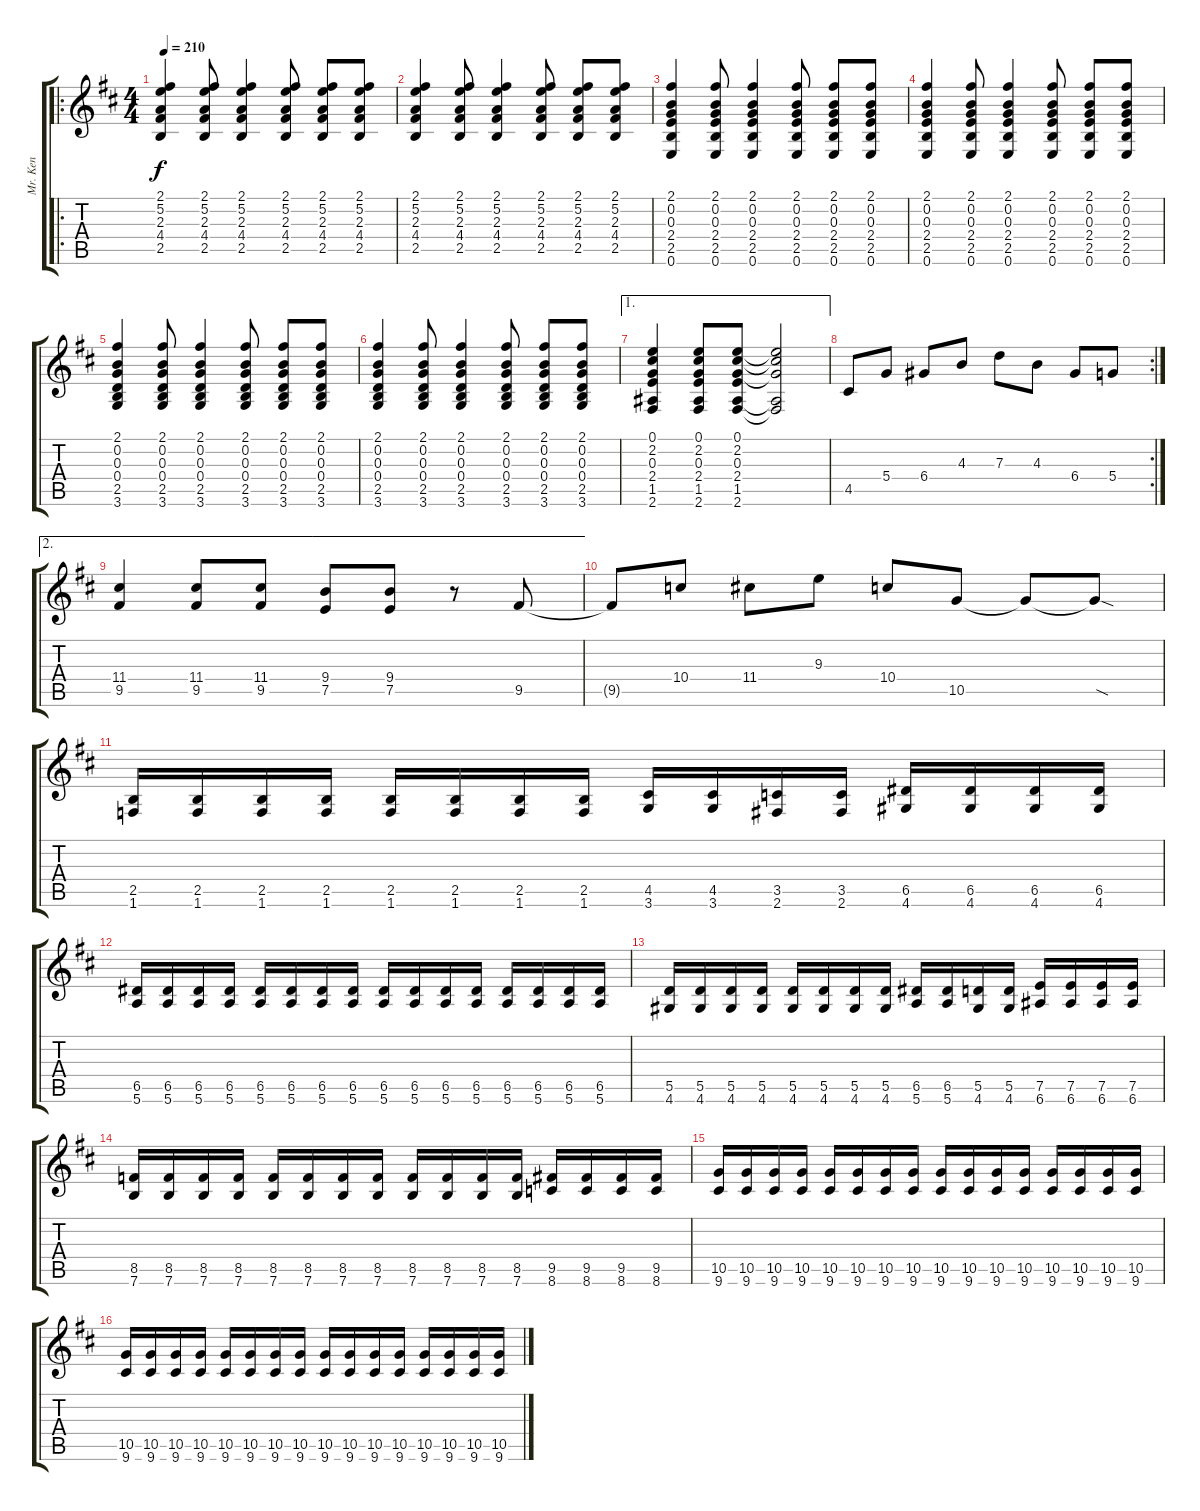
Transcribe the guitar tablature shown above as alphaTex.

\track ("Mr. Ken" "Mr. Ken") {instrument overdrivenguitar}
\staff {score tabs}
\tuning (E4 B3 G3 D3 A2 E2) {hide}
\ro
\ts (4 4)
\tempo 210
\clef g2
\ks d
(2.1 5.2 2.3 4.4 2.5).4{dy f} (2.1 5.2 2.3 4.4 2.5).8 (2.1 5.2 2.3 4.4 2.5).4 (2.1 5.2 2.3 4.4 2.5).8 (2.1 5.2 2.3 4.4 2.5).8 (2.1 5.2 2.3 4.4 2.5).8 |
(2.1 5.2 2.3 4.4 2.5).4 (2.1 5.2 2.3 4.4 2.5).8 (2.1 5.2 2.3 4.4 2.5).4 (2.1 5.2 2.3 4.4 2.5).8 (2.1 5.2 2.3 4.4 2.5).8 (2.1 5.2 2.3 4.4 2.5).8 |
(2.1 0.2 0.3 2.4 2.5 0.6).4 (2.1 0.2 0.3 2.4 2.5 0.6).8 (2.1 0.2 0.3 2.4 2.5 0.6).4 (2.1 0.2 0.3 2.4 2.5 0.6).8 (2.1 0.2 0.3 2.4 2.5 0.6).8 (2.1 0.2 0.3 2.4 2.5 0.6).8 |
(2.1 0.2 0.3 2.4 2.5 0.6).4 (2.1 0.2 0.3 2.4 2.5 0.6).8 (2.1 0.2 0.3 2.4 2.5 0.6).4 (2.1 0.2 0.3 2.4 2.5 0.6).8 (2.1 0.2 0.3 2.4 2.5 0.6).8 (2.1 0.2 0.3 2.4 2.5 0.6).8 |
(2.1 0.2 0.3 0.4 2.5 3.6).4 (2.1 0.2 0.3 0.4 2.5 3.6).8 (2.1 0.2 0.3 0.4 2.5 3.6).4 (2.1 0.2 0.3 0.4 2.5 3.6).8 (2.1 0.2 0.3 0.4 2.5 3.6).8 (2.1 0.2 0.3 0.4 2.5 3.6).8 |
(2.1 0.2 0.3 0.4 2.5 3.6).4 (2.1 0.2 0.3 0.4 2.5 3.6).8 (2.1 0.2 0.3 0.4 2.5 3.6).4 (2.1 0.2 0.3 0.4 2.5 3.6).8 (2.1 0.2 0.3 0.4 2.5 3.6).8 (2.1 0.2 0.3 0.4 2.5 3.6).8 |
\ae 1
(0.1 2.2 0.3 2.4 1.5 2.6).4 (0.1 2.2 0.3 2.4 1.5 2.6).8 (0.1 2.2 0.3 2.4 1.5 2.6).8 (0.1{t} 2.2{t} 0.3{t} 1.5{t} 2.6{t}).2 |
\rc 2
4.5.8 5.4.8 6.4.8 4.3.8 7.3.8 4.3.8 6.4.8 5.4.8 |
\ae 2
(11.4 9.5).4 (11.4 9.5).8 (11.4 9.5).8 (9.4 7.5).8 (9.4 7.5).8 r.8 9.5.8 |
9.5{t}.8 10.4.8 11.4.8 9.3.8 10.4.8 10.5.8 10.5{t}.8 10.5{sod t}.8 |
(2.5 1.6).16 (2.5 1.6).16 (2.5 1.6).16 (2.5 1.6).16 (2.5 1.6).16 (2.5 1.6).16 (2.5 1.6).16 (2.5 1.6).16 (4.5 3.6).16 (4.5 3.6).16 (3.5 2.6).16 (3.5 2.6).16 (6.5 4.6).16 (6.5 4.6).16 (6.5 4.6).16 (6.5 4.6).16 |
(6.5 5.6).16 (6.5 5.6).16 (6.5 5.6).16 (6.5 5.6).16 (6.5 5.6).16 (6.5 5.6).16 (6.5 5.6).16 (6.5 5.6).16 (6.5 5.6).16 (6.5 5.6).16 (6.5 5.6).16 (6.5 5.6).16 (6.5 5.6).16 (6.5 5.6).16 (6.5 5.6).16 (6.5 5.6).16 |
(5.5 4.6).16 (5.5 4.6).16 (5.5 4.6).16 (5.5 4.6).16 (5.5 4.6).16 (5.5 4.6).16 (5.5 4.6).16 (5.5 4.6).16 (6.5 5.6).16 (6.5 5.6).16 (5.5 4.6).16 (5.5 4.6).16 (7.5 6.6).16 (7.5 6.6).16 (7.5 6.6).16 (7.5 6.6).16 |
(8.5 7.6).16 (8.5 7.6).16 (8.5 7.6).16 (8.5 7.6).16 (8.5 7.6).16 (8.5 7.6).16 (8.5 7.6).16 (8.5 7.6).16 (8.5 7.6).16 (8.5 7.6).16 (8.5 7.6).16 (8.5 7.6).16 (9.5 8.6).16 (9.5 8.6).16 (9.5 8.6).16 (9.5 8.6).16 |
(10.5 9.6).16 (10.5 9.6).16 (10.5 9.6).16 (10.5 9.6).16 (10.5 9.6).16 (10.5 9.6).16 (10.5 9.6).16 (10.5 9.6).16 (10.5 9.6).16 (10.5 9.6).16 (10.5 9.6).16 (10.5 9.6).16 (10.5 9.6).16 (10.5 9.6).16 (10.5 9.6).16 (10.5 9.6).16 |
(10.5 9.6).16 (10.5 9.6).16 (10.5 9.6).16 (10.5 9.6).16 (10.5 9.6).16 (10.5 9.6).16 (10.5 9.6).16 (10.5 9.6).16 (10.5 9.6).16 (10.5 9.6).16 (10.5 9.6).16 (10.5 9.6).16 (10.5 9.6).16 (10.5 9.6).16 (10.5 9.6).16 (10.5 9.6).16
